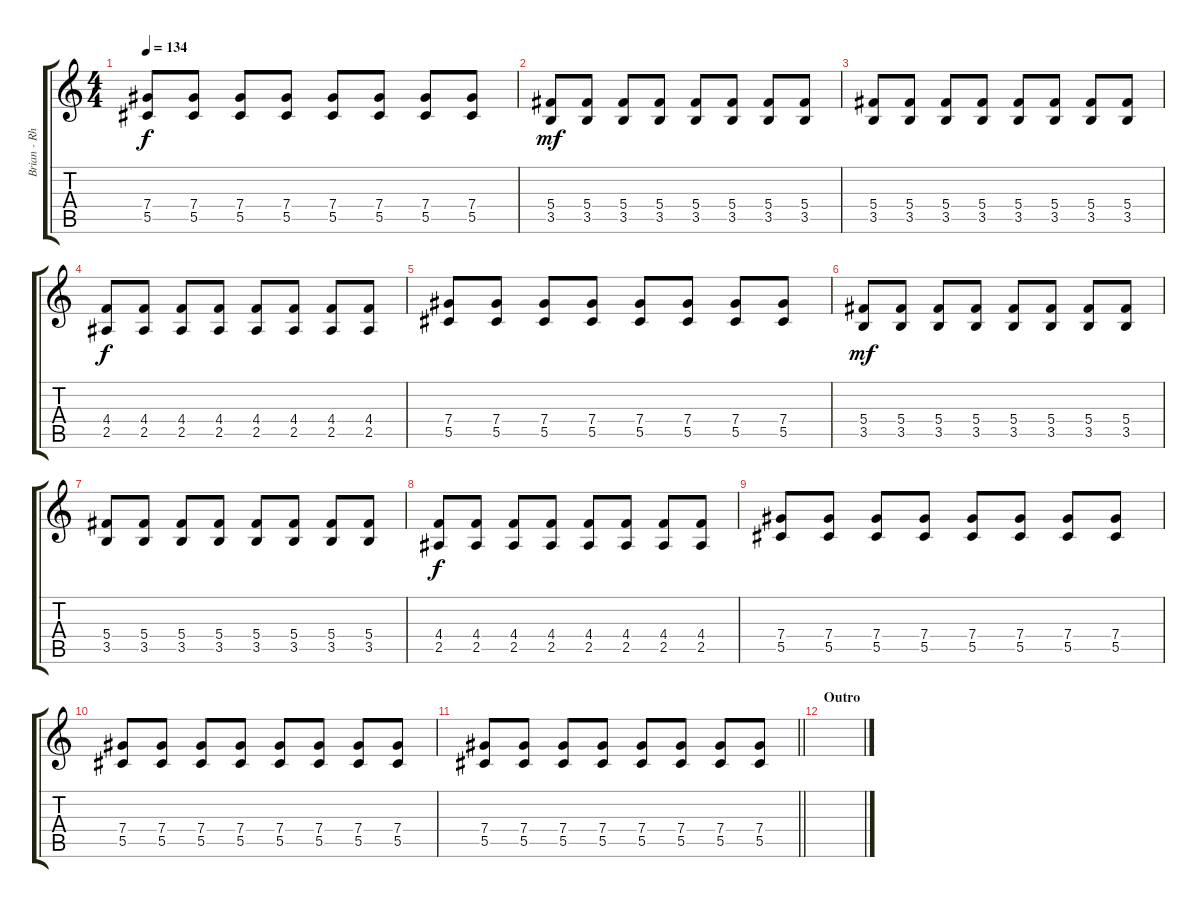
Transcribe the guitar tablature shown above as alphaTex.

\track ("Brian - Rhythm Guitar" "Brian - Rh") {instrument electricguitarclean}
\staff {score tabs}
\tuning (Eb4 Bb3 Gb3 Db3 Ab2 Eb2) {hide}
\ts (4 4)
\tempo 134
\clef g2
\ks c
(7.4 5.5).8{dy f} (7.4 5.5).8 (7.4 5.5).8 (7.4 5.5).8 (7.4 5.5).8 (7.4 5.5).8 (7.4 5.5).8 (7.4 5.5).8 |
(5.4 3.5).8{dy mf} (5.4 3.5).8 (5.4 3.5).8 (5.4 3.5).8 (5.4 3.5).8 (5.4 3.5).8 (5.4 3.5).8 (5.4 3.5).8 |
(5.4 3.5).8 (5.4 3.5).8 (5.4 3.5).8 (5.4 3.5).8 (5.4 3.5).8 (5.4 3.5).8 (5.4 3.5).8 (5.4 3.5).8 |
(4.4 2.5).8{dy f} (4.4 2.5).8 (4.4 2.5).8 (4.4 2.5).8 (4.4 2.5).8 (4.4 2.5).8 (4.4 2.5).8 (4.4 2.5).8 |
(7.4 5.5).8 (7.4 5.5).8 (7.4 5.5).8 (7.4 5.5).8 (7.4 5.5).8 (7.4 5.5).8 (7.4 5.5).8 (7.4 5.5).8 |
(5.4 3.5).8{dy mf} (5.4 3.5).8 (5.4 3.5).8 (5.4 3.5).8 (5.4 3.5).8 (5.4 3.5).8 (5.4 3.5).8 (5.4 3.5).8 |
(5.4 3.5).8 (5.4 3.5).8 (5.4 3.5).8 (5.4 3.5).8 (5.4 3.5).8 (5.4 3.5).8 (5.4 3.5).8 (5.4 3.5).8 |
(4.4 2.5).8{dy f} (4.4 2.5).8 (4.4 2.5).8 (4.4 2.5).8 (4.4 2.5).8 (4.4 2.5).8 (4.4 2.5).8 (4.4 2.5).8 |
(7.4 5.5).8 (7.4 5.5).8 (7.4 5.5).8 (7.4 5.5).8 (7.4 5.5).8 (7.4 5.5).8 (7.4 5.5).8 (7.4 5.5).8 |
(7.4 5.5).8 (7.4 5.5).8 (7.4 5.5).8 (7.4 5.5).8 (7.4 5.5).8 (7.4 5.5).8 (7.4 5.5).8 (7.4 5.5).8 |
\barLineRight lightlight
(7.4 5.5).8 (7.4 5.5).8 (7.4 5.5).8 (7.4 5.5).8 (7.4 5.5).8 (7.4 5.5).8 (7.4 5.5).8 (7.4 5.5).8 |
\section ("" "Outro")
